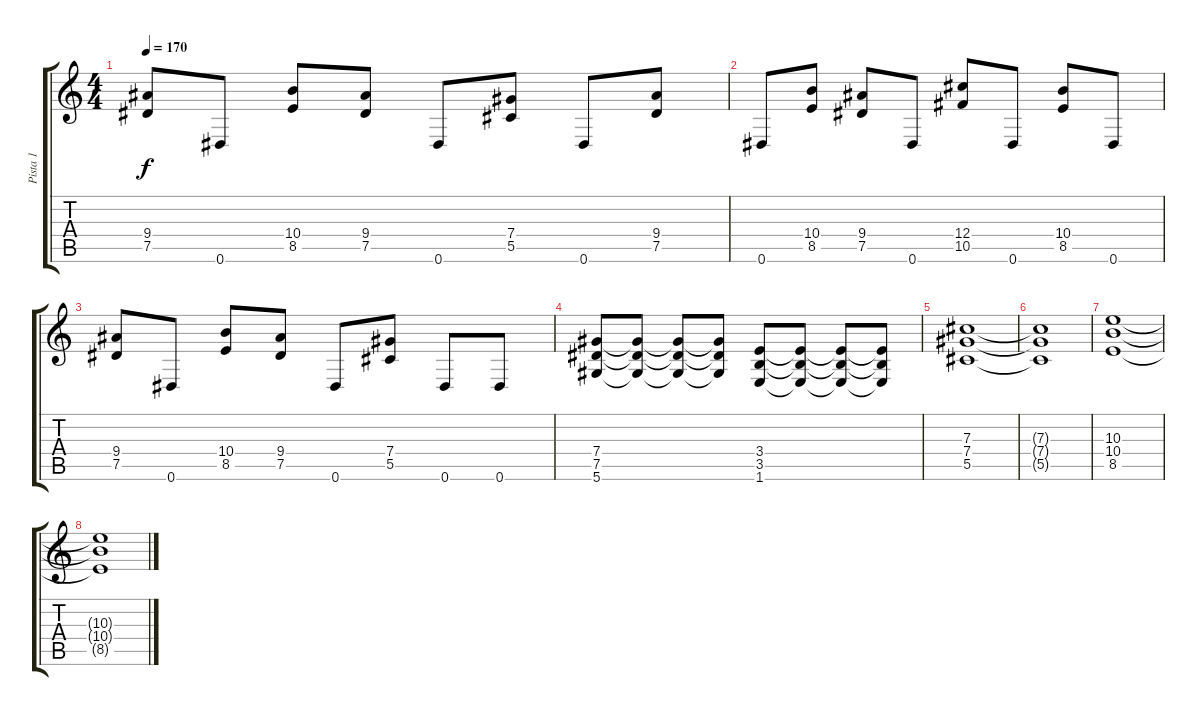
\track ("Pista 1" "Pista 1") {instrument distortionguitar}
\staff {score tabs}
\tuning (Eb4 Bb3 Gb3 Db3 Ab2 Eb2) {hide}
\ts (4 4)
\tempo 170
\clef g2
\ks c
(9.4 7.5).8{dy f} 0.6.8 (10.4 8.5).8 (9.4 7.5).8 0.6.8 (7.4 5.5).8 0.6.8 (9.4 7.5).8 |
0.6.8 (10.4 8.5).8 (9.4 7.5).8 0.6.8 (12.4 10.5).8 0.6.8 (10.4 8.5).8 0.6.8 |
(9.4 7.5).8 0.6.8 (10.4 8.5).8 (9.4 7.5).8 0.6.8 (7.4 5.5).8 0.6.8 0.6.8 |
(7.4 7.5 5.6).8 (7.4{t} 7.5{t} 5.6{t}).8 (7.4{t} 7.5{t} 5.6{t}).8 (7.4{t} 7.5{t} 5.6{t}).8 (3.4 3.5 1.6).8 (3.4{t} 3.5{t} 1.6{t}).8 (3.4{t} 3.5{t} 1.6{t}).8 (3.4{t} 3.5{t} 1.6{t}).8 |
(7.3 7.4 5.5).1 |
(7.3{t} 7.4{t} 5.5{t}).1 |
(10.3 10.4 8.5).1 |
(10.3{t} 10.4{t} 8.5{t}).1
